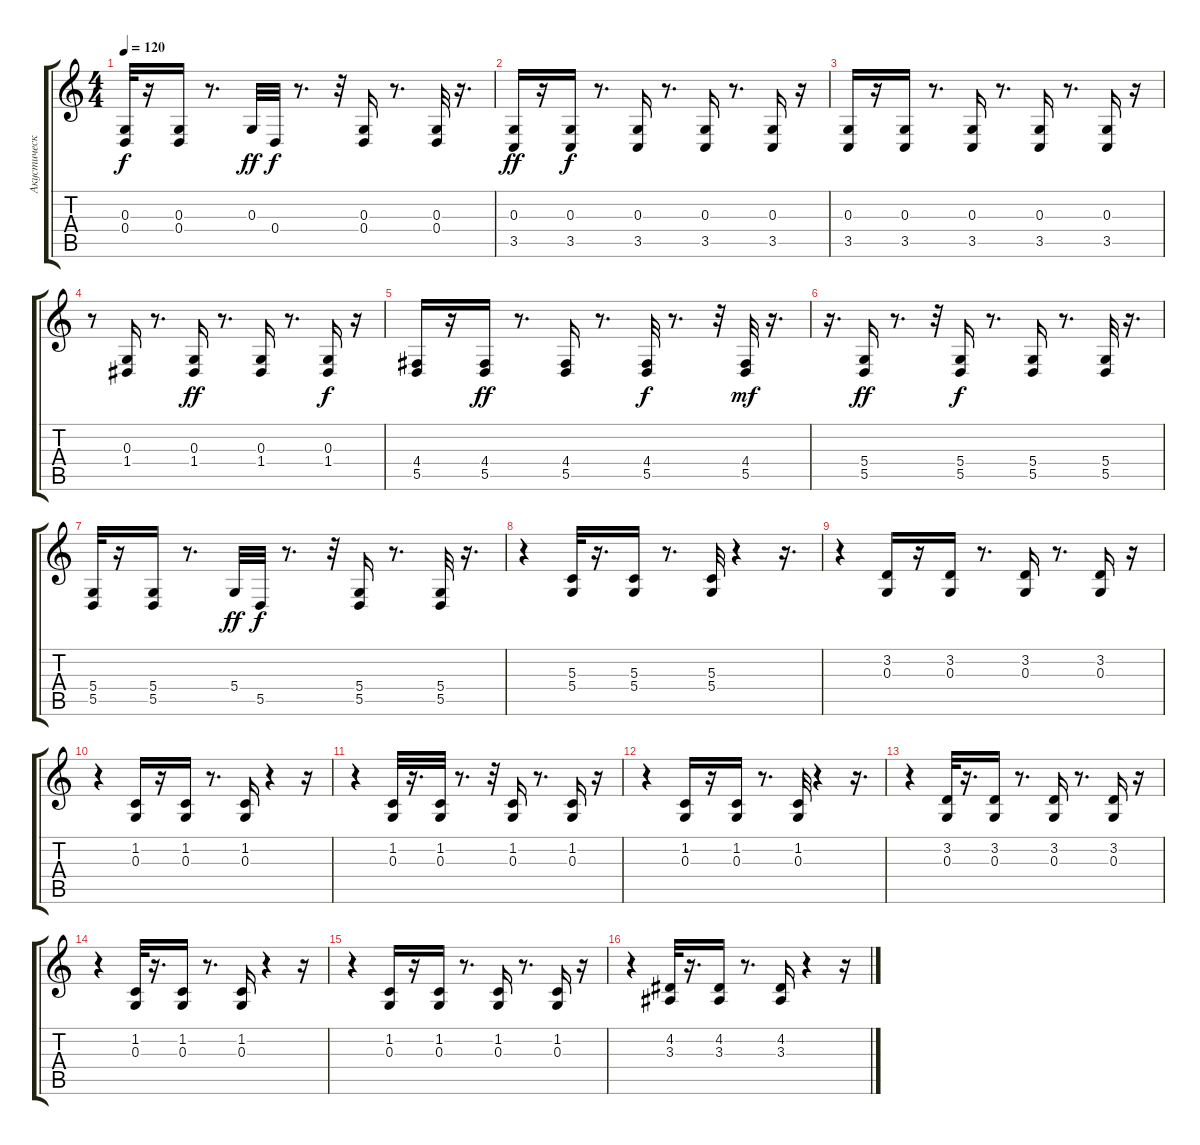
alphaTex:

\track ("Акустический Гранд Роял" "Акустическ") {instrument acousticgrandpiano}
\staff {score tabs}
\tuning (E4 B3 G3 D3 A2 E2) {hide}
\ts (4 4)
\tempo 120
\clef g2
\ks c
(0.3 0.4).32{dy f} r.16 (0.3 0.4).16 r.8{d} 0.3.32{dy ff} 0.4.32{dy f} r.8{d} r.32 (0.3 0.4).16 r.8{d} (0.3 0.4).32 r.16{d} |
(0.3 3.5).16{dy ff} r.16 (0.3 3.5).16{dy f} r.8{d} (0.3 3.5).16 r.8{d} (0.3 3.5).16 r.8{d} (0.3 3.5).16 r.16 |
(0.3 3.5).16 r.16 (0.3 3.5).16 r.8{d} (0.3 3.5).16 r.8{d} (0.3 3.5).16 r.8{d} (0.3 3.5).16 r.16 |
r.8 (0.3 1.4).16 r.8{d} (0.3 1.4).16{dy ff} r.8{d} (0.3 1.4).16 r.8{d} (0.3 1.4).16{dy f} r.16 |
(4.4 5.5).16 r.16 (4.4 5.5).16{dy ff} r.8{d} (4.4 5.5).16 r.8{d} (4.4 5.5).32{dy f} r.8{d} r.32 (4.4 5.5).32{dy mf} r.16{d} |
r.16{d} (5.4 5.5).16{dy ff} r.8{d} r.32 (5.4 5.5).16{dy f} r.8{d} (5.4 5.5).16 r.8{d} (5.4 5.5).32 r.16{d} |
(5.4 5.5).32 r.16 (5.4 5.5).16 r.8{d} 5.4.32{dy ff} 5.5.32{dy f} r.8{d} r.32 (5.4 5.5).16 r.8{d} (5.4 5.5).32 r.16{d} |
r.4 (5.3 5.4).32 r.16{d} (5.3 5.4).16 r.8{d} (5.3 5.4).32 r.4 r.16{d} |
r.4 (3.2 0.3).16 r.16 (3.2 0.3).16 r.8{d} (3.2 0.3).16 r.8{d} (3.2 0.3).16 r.16 |
r.4 (1.2 0.3).16 r.16 (1.2 0.3).16 r.8{d} (1.2 0.3).16 r.4 r.16 |
r.4 (1.2 0.3).32 r.16{d} (1.2 0.3).32 r.8{d} r.32 (1.2 0.3).16 r.8{d} (1.2 0.3).16 r.16 |
r.4 (1.2 0.3).16 r.16 (1.2 0.3).16 r.8{d} (1.2 0.3).32 r.4 r.16{d} |
r.4 (3.2 0.3).32 r.16{d} (3.2 0.3).16 r.8{d} (3.2 0.3).16 r.8{d} (3.2 0.3).16 r.16 |
r.4 (1.2 0.3).32 r.16{d} (1.2 0.3).16 r.8{d} (1.2 0.3).16 r.4 r.16 |
r.4 (1.2 0.3).16 r.16 (1.2 0.3).16 r.8{d} (1.2 0.3).16 r.8{d} (1.2 0.3).16 r.16 |
r.4 (4.2 3.3).32 r.16{d} (4.2 3.3).16 r.8{d} (4.2 3.3).16 r.4 r.16
